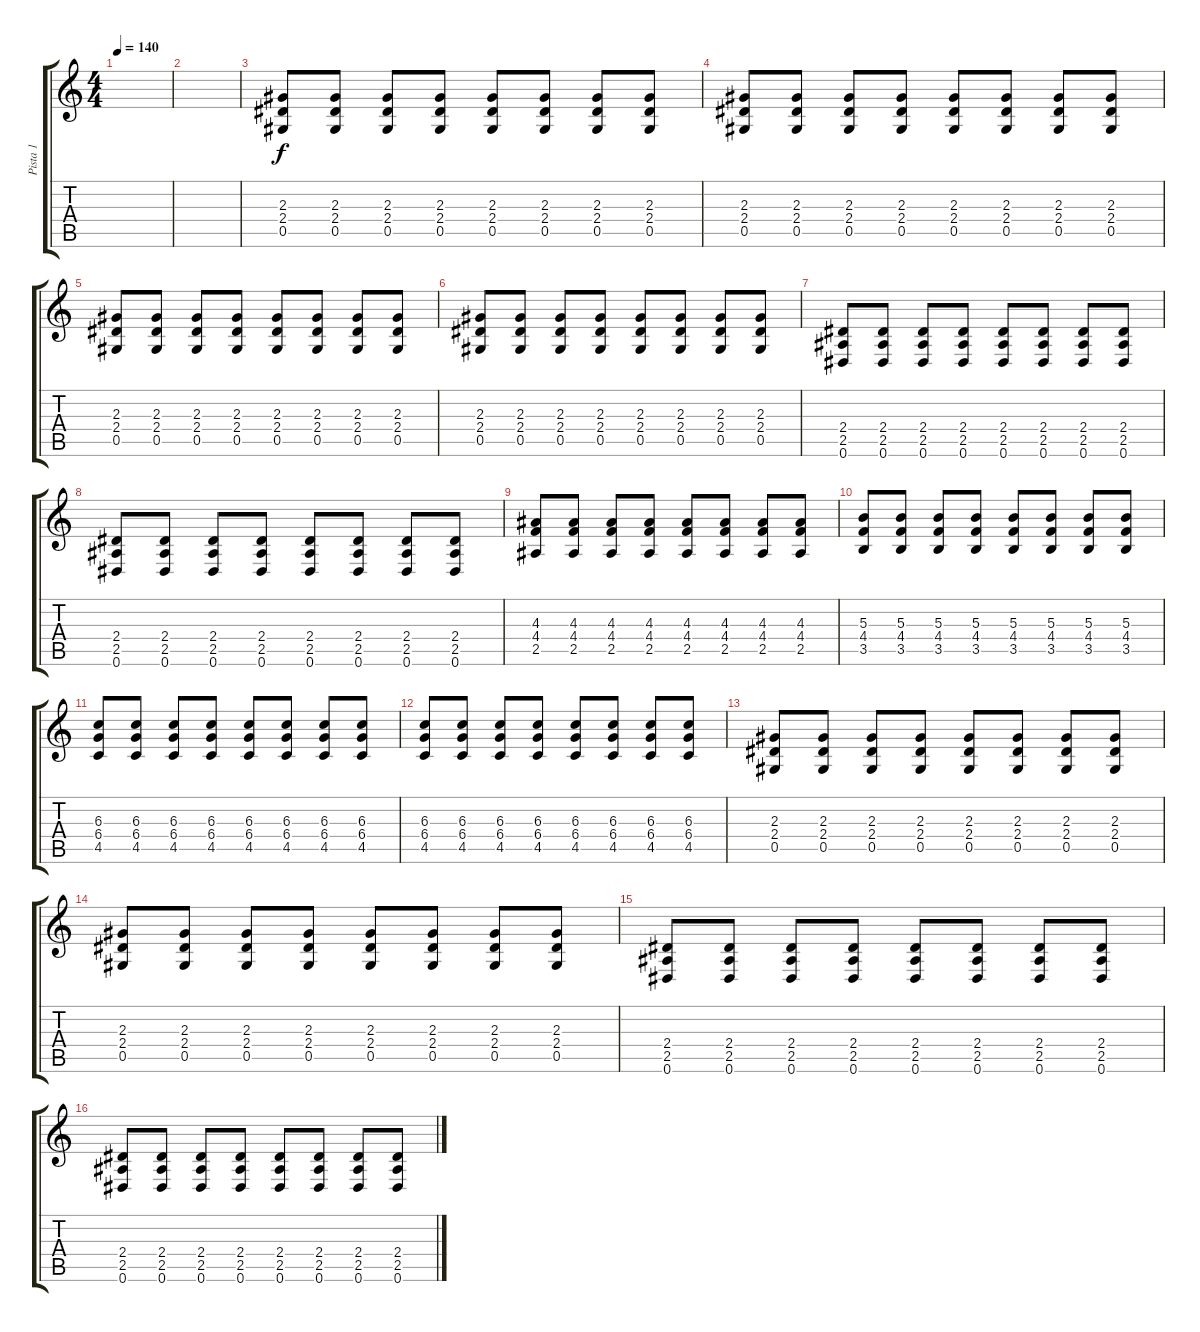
\track ("Pista 1" "Pista 1") {instrument electricguitarmuted}
\staff {score tabs}
\tuning (Eb4 Bb3 Gb3 Db3 Ab2 Eb2) {hide}
\ts (4 4)
\tempo 140
\clef g2
\ks c
|
|
(2.3 2.4 0.5).8 (2.3 2.4 0.5).8 (2.3 2.4 0.5).8 (2.3 2.4 0.5).8 (2.3 2.4 0.5).8 (2.3 2.4 0.5).8 (2.3 2.4 0.5).8 (2.3 2.4 0.5).8 |
(2.3 2.4 0.5).8 (2.3 2.4 0.5).8 (2.3 2.4 0.5).8 (2.3 2.4 0.5).8 (2.3 2.4 0.5).8 (2.3 2.4 0.5).8 (2.3 2.4 0.5).8 (2.3 2.4 0.5).8 |
(2.3 2.4 0.5).8 (2.3 2.4 0.5).8 (2.3 2.4 0.5).8 (2.3 2.4 0.5).8 (2.3 2.4 0.5).8 (2.3 2.4 0.5).8 (2.3 2.4 0.5).8 (2.3 2.4 0.5).8 |
(2.3 2.4 0.5).8 (2.3 2.4 0.5).8 (2.3 2.4 0.5).8 (2.3 2.4 0.5).8 (2.3 2.4 0.5).8 (2.3 2.4 0.5).8 (2.3 2.4 0.5).8 (2.3 2.4 0.5).8 |
(2.4 2.5 0.6).8 (2.4 2.5 0.6).8 (2.4 2.5 0.6).8 (2.4 2.5 0.6).8 (2.4 2.5 0.6).8 (2.4 2.5 0.6).8 (2.4 2.5 0.6).8 (2.4 2.5 0.6).8 |
(2.4 2.5 0.6).8 (2.4 2.5 0.6).8 (2.4 2.5 0.6).8 (2.4 2.5 0.6).8 (2.4 2.5 0.6).8 (2.4 2.5 0.6).8 (2.4 2.5 0.6).8 (2.4 2.5 0.6).8 |
(4.3 4.4 2.5).8 (4.3 4.4 2.5).8 (4.3 4.4 2.5).8 (4.3 4.4 2.5).8 (4.3 4.4 2.5).8 (4.3 4.4 2.5).8 (4.3 4.4 2.5).8 (4.3 4.4 2.5).8 |
(5.3 4.4 3.5).8 (5.3 4.4 3.5).8 (5.3 4.4 3.5).8 (5.3 4.4 3.5).8 (5.3 4.4 3.5).8 (5.3 4.4 3.5).8 (5.3 4.4 3.5).8 (5.3 4.4 3.5).8 |
(6.3 6.4 4.5).8 (6.3 6.4 4.5).8 (6.3 6.4 4.5).8 (6.3 6.4 4.5).8 (6.3 6.4 4.5).8 (6.3 6.4 4.5).8 (6.3 6.4 4.5).8 (6.3 6.4 4.5).8 |
(6.3 6.4 4.5).8 (6.3 6.4 4.5).8 (6.3 6.4 4.5).8 (6.3 6.4 4.5).8 (6.3 6.4 4.5).8 (6.3 6.4 4.5).8 (6.3 6.4 4.5).8 (6.3 6.4 4.5).8 |
(2.3 2.4 0.5).8 (2.3 2.4 0.5).8 (2.3 2.4 0.5).8 (2.3 2.4 0.5).8 (2.3 2.4 0.5).8 (2.3 2.4 0.5).8 (2.3 2.4 0.5).8 (2.3 2.4 0.5).8 |
(2.3 2.4 0.5).8 (2.3 2.4 0.5).8 (2.3 2.4 0.5).8 (2.3 2.4 0.5).8 (2.3 2.4 0.5).8 (2.3 2.4 0.5).8 (2.3 2.4 0.5).8 (2.3 2.4 0.5).8 |
(2.4 2.5 0.6).8 (2.4 2.5 0.6).8 (2.4 2.5 0.6).8 (2.4 2.5 0.6).8 (2.4 2.5 0.6).8 (2.4 2.5 0.6).8 (2.4 2.5 0.6).8 (2.4 2.5 0.6).8 |
(2.4 2.5 0.6).8 (2.4 2.5 0.6).8 (2.4 2.5 0.6).8 (2.4 2.5 0.6).8 (2.4 2.5 0.6).8 (2.4 2.5 0.6).8 (2.4 2.5 0.6).8 (2.4 2.5 0.6).8
